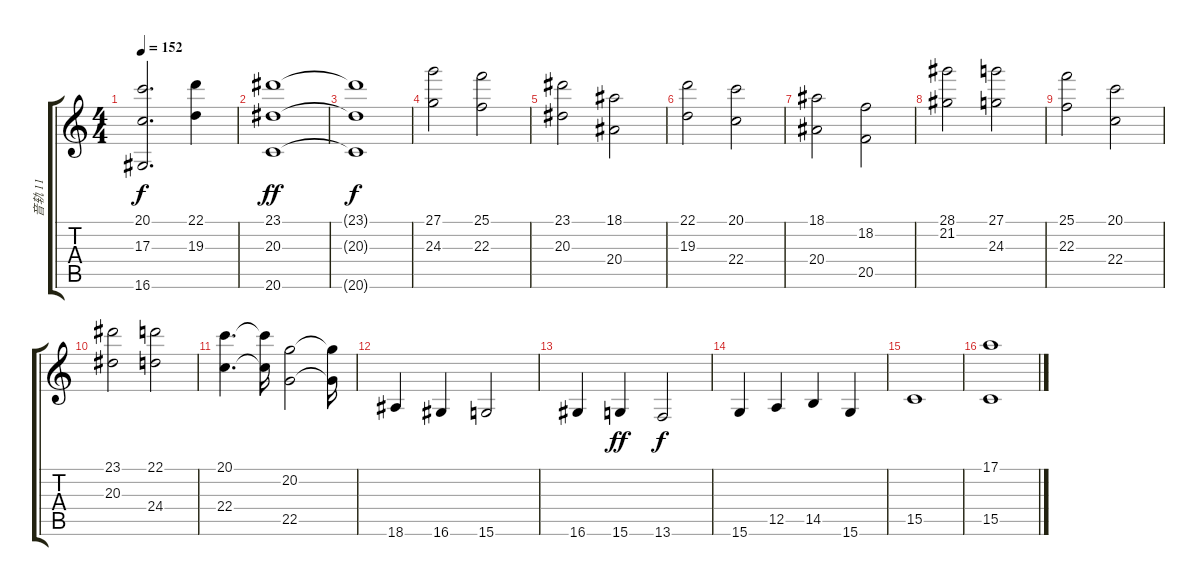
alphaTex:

\track ("音轨 11" "音轨 11") {instrument stringensemble2}
\staff {score tabs}
\tuning (E4 B3 G3 D3 A2 E2) {hide}
\ts (4 4)
\tempo 152
\clef g2
\ks c
(20.1{t} 17.3{t} 16.6{t}).2{d dy f} (22.1 19.3).4 |
(23.1 20.3 20.6).1{dy ff} |
(23.1{t} 20.3{t} 20.6{t}).1{dy f} |
(27.1 24.3).2 (25.1 22.3).2 |
(23.1 20.3).2 (18.1 20.4).2 |
(22.1 19.3).2 (20.1 22.4).2 |
(18.1 20.4).2 (18.2 20.5).2 |
(28.1 21.2).2 (27.1 24.3).2 |
(25.1 22.3).2 (20.1 22.4).2 |
(23.1 20.3).2 (22.1 24.4).2 |
(20.1 22.4).4{d} (20.1{t} 22.4{t}).16 (20.2 22.5).2 (20.2{t} 22.5{t}).16 |
18.6.4 16.6.4 15.6.2 |
16.6.4 15.6.4{dy ff} 13.6.2{dy f} |
15.6.4 12.5.4 14.5.4 15.6.4 |
15.5.1 |
(17.1 15.5).1
